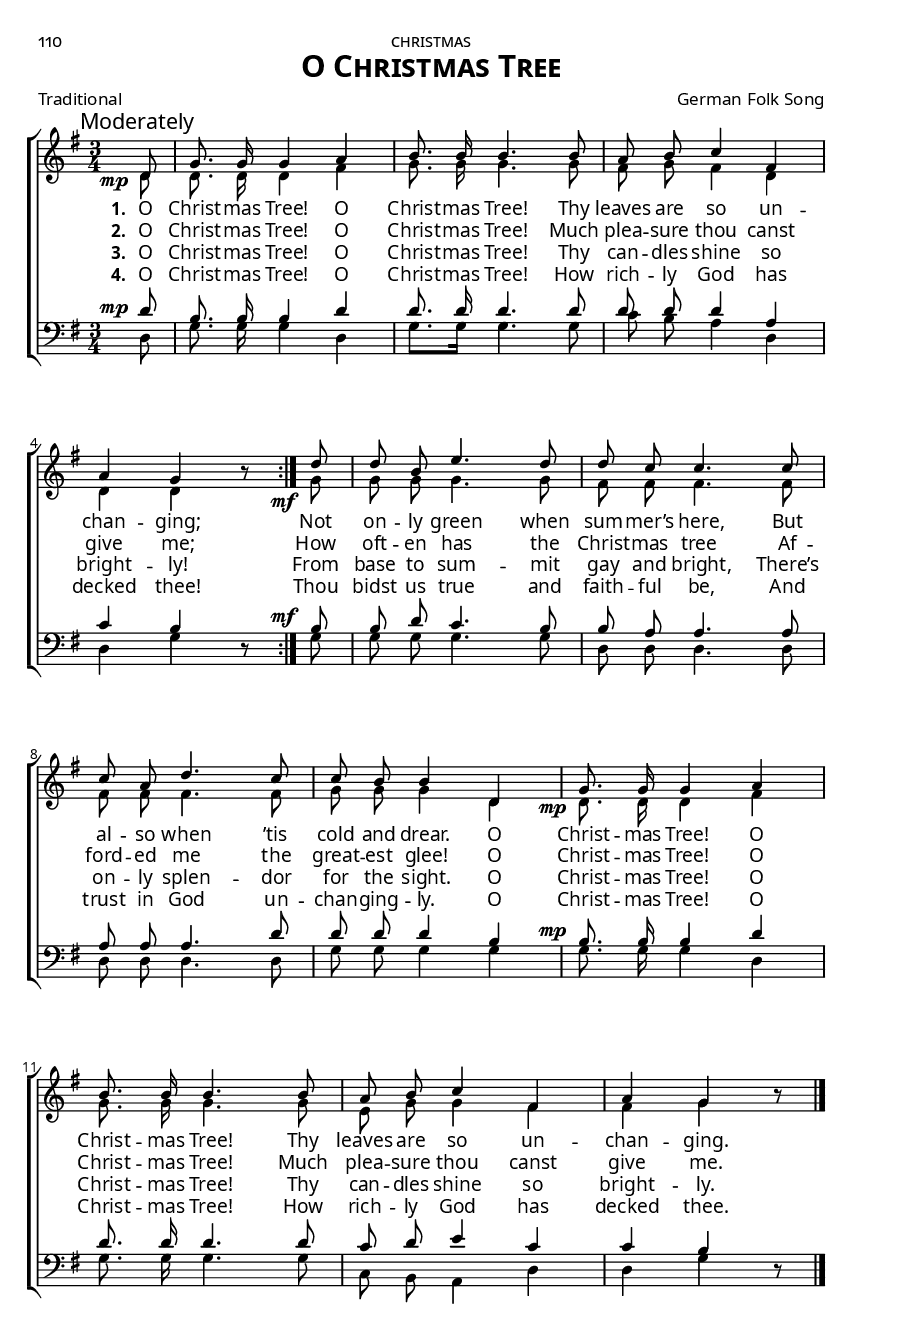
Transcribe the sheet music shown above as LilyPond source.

\version "2.14.2"
\include "util.ly"
\header {
  title = \markup{\override #'(font-name . "Garamond Premier Pro Semibold"){ \abs-fontsize #15 \smallCapsOldStyle"O Christmas Tree"}}
  poet = \markup\oldStyleNum"Traditional"
  composer = \markup\oldStyleNum"German Folk Song"
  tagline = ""
}
\paper {
  paper-height = 9\in
  paper-width = 6\in
  indent = 0\in
  %system-system-spacing = #'((basic-distance . 10) (padding . 0))
  %system-system-spacing =
  %  #'((basic-distance . 0)
  %     (minimum-distance . 0)
  %     (padding . -0.35)
  %     (stretchability . 100))
  ragged-last-bottom = ##f
  ragged-bottom = ##f
  two-sided = ##t
  inner-margin = 0.5\in
  outer-margin = 0.25\in
  top-margin = 0.25\in
  bottom-margin = 0.25\in
  first-page-number = #110
  print-first-page-number = ##t
  headerLine = \markup{\override #'(font-name . "Garamond Premier Pro") \smallCapsOldStyle"christmas"}
  oddHeaderMarkup = \markup\fill-line{
     \override #'(font-name . "Garamond Premier Pro")\abs-fontsize #8.5
     \combine 
        \fill-line{"" \on-the-fly #print-page-number-check-first
        \oldStylePageNum""
        }
        \fill-line{\headerLine}
  }
  evenHeaderMarkup = \markup {
     \override #'(font-name . "Garamond Premier Pro")\abs-fontsize #8.5
     \combine
        \on-the-fly #print-page-number-check-first
        \oldStylePageNum""
        \fill-line{\headerLine}
  }
}
#(set-global-staff-size 15) \paper{ #(define fonts (make-pango-font-tree "GoudyOlSt BT" "Garamond Premier Pro" "Garamond Premier Pro" (/ 15 20))) }
global = {
  \key g \major
  \time 3/4
  \override DynamicLineSpanner #'staff-padding = #0.0
  \override DynamicLineSpanner #'Y-extent = #'(1 . 1)
  \override DynamicText #'X-offset = #-5
}

sopMusic = \relative c' {
  \once \override Score.RehearsalMark #'self-alignment-X = #LEFT
  \mark "Moderately"
  \partial 8 d8_\mp |
  g8.\noBeam g16 g4 a |
  b8.\noBeam b16 b4. b8 |
  a8\noBeam b c4 fis, | \break
  
  \partial 8*5 a g b8\rest \bar ":|"
  \partial 8 d8_\mf |
  d\noBeam b e4. d8 |
  d\noBeam c c4. c8 | \break
  
  c8\noBeam a d4. c8 |
  c\noBeam b b4 d, |
  g8.\noBeam_\mp g16 g4 a | \break
  
  b8.\noBeam b16 b4. b8 |
  a\noBeam b c4 fis, |
  \partial 8*5 a4 g b8\rest \bar "|."
}
sopWords = \lyricmode {
  
}

altoMusic = \relative c' {
  d8 |
  d8.\noBeam d16 d4 fis |
  g8.\noBeam g16 g4. g8 |
  fis8\noBeam g fis4 d |
  
  d d s8 |
  g8 |
  g\noBeam g g4. g8 |
  fis8\noBeam fis fis4. fis8 |
  
  fis\noBeam fis fis4. fis8 |
  g\noBeam g g4 d |
  d8.\noBeam d16 d4 fis |
  
  g8.\noBeam g16 g4. g8 |
  e\noBeam g g4 fis |
  fis g s8 \bar "|."
}
altoWords = \lyricmode {
  \dropLyricsIX
  \set stanza = #"1. "
  O Christ -- mas Tree! O Christ -- mas Tree!
  Thy leaves are so un -- chan -- ging;
  Not on -- ly green when sum -- mer’s here,
  But al -- so when ’tis cold and drear.
  O Christ -- mas Tree! O Christ -- mas Tree!
  Thy leaves are so un -- chan -- ging.
}
altoWordsII = \lyricmode {
  \dropLyricsIX
  \set stanza = #"2. "
  O Christ -- mas Tree! O Christ -- mas Tree!
  Much plea -- sure thou canst give me;
  How oft -- en has the Christ -- mas tree
  Af -- ford -- ed me the great -- est glee!
  O Christ -- mas Tree! O Christ -- mas Tree!
  Much plea -- sure thou canst give me.
}
altoWordsIII = \lyricmode {
  \dropLyricsIX
  \set stanza = #"3. "
  O Christ -- mas Tree! O Christ -- mas Tree!
  Thy can -- dles shine so bright -- ly!
  From base to sum -- mit gay and bright,
  There’s on -- ly splen -- dor for the sight.
  O Christ -- mas Tree! O Christ -- mas Tree!
  Thy can -- dles shine so bright -- ly.
}
altoWordsIV = \lyricmode {
  \dropLyricsIX
  \set stanza = #"4. "
  O Christ -- mas Tree! O Christ -- mas Tree!
  How rich -- ly God has decked thee!
  Thou bidst us true and faith -- ful be,
  And trust in God un -- chan -- ging -- ly.
  O Christ -- mas Tree! O Christ -- mas Tree!
  How rich -- ly God has decked thee.
}
altoWordsV = \lyricmode {
}

tenorMusic = \relative c' {
  d8^\mp |
  b8.\noBeam b16 b4 d |
  d8.\noBeam d16 d4. d8 |
  d\noBeam d d4 a |
  
  c b s8 |
  b8^\mf |
  b\noBeam d c4. b8 |
  b\noBeam a a4. a8 |
  
  a\noBeam a a4. d8 |
  d\noBeam d d4 b |
  b8.\noBeam^\mp b16 b4 d |
  
  d8.\noBeam d16 d4. d8 |
  c\noBeam d e4 c |
  c b s8 \bar "|."
}
tenorWords = \lyricmode {

}

bassMusic = \relative c {
  d8 |
  g8.\noBeam g16 g4 d |
  g8. g16 g4. g8 |
  c8\noBeam b8\noBeam a4 d, |
  
  d g d8\rest |
  g |
  g\noBeam g g4. g8 |
  d\noBeam d d4. d8 |
  
  d\noBeam d d4. d8 |
  g\noBeam g g4 g |
  g8.\noBeam g16 g4 d |
  
  g8.\noBeam g16 g4. g8 |
  c,\noBeam b a4 d |
  d g d8\rest \bar "|."
}
bassWords = \lyricmode {

}

\score {
  <<
   \new ChoirStaff <<
%    \new Lyrics = sopranos \with { \override VerticalAxisGroup #'nonstaff-relatedstaff-spacing = #'((basic-distance . 1)) }
    \new Staff = women <<
      \new Voice = "sopranos" { \voiceOne << \global \sopMusic >> }
      \new Voice = "altos" { \voiceTwo << \global \altoMusic >> }
    >>
    \new Lyrics \with { alignAboveContext = #"women" \override VerticalAxisGroup #'nonstaff-relatedstaff-spacing = #'((basic-distance . 1))} \lyricsto "sopranos" \sopWords
    \new Lyrics = "altosV"  \with { alignBelowContext = #"women" } \lyricsto "sopranos" \altoWordsV
    \new Lyrics = "altosIV"  \with { alignBelowContext = #"women" } \lyricsto "sopranos" \altoWordsIV
    \new Lyrics = "altosIII"  \with { alignBelowContext = #"women" } \lyricsto "sopranos" \altoWordsIII
    \new Lyrics = "altosII"  \with { alignBelowContext = #"women" } \lyricsto "sopranos" \altoWordsII
    \new Lyrics = "altos"  \with { alignBelowContext = #"women" \override VerticalAxisGroup #'nonstaff-relatedstaff-spacing = #'((padding . -0.5))} \lyricsto "sopranos" \altoWords
   \new Staff = men <<
      \clef bass
      \new Voice = "tenors" { \voiceOne << \global \tenorMusic >> }
      \new Voice = "basses" { \voiceTwo << \global \bassMusic >> }
    >>
    \new Lyrics \with { alignAboveContext = #"men" \override VerticalAxisGroup #'nonstaff-relatedstaff-spacing = #'((basic-distance . 1)) } \lyricsto "tenors" \tenorWords
    \new Lyrics \with { alignBelowContext = #"men" \override VerticalAxisGroup #'nonstaff-relatedstaff-spacing = #'((basic-distance . 1)) } \lyricsto "basses" \bassWords
  >>
%    \new PianoStaff << \new Staff { \new Voice { \pianoRH } } \new Staff { \clef "bass" \pianoLH } >>
  >>
  \layout {
    \context {
      \Score
      %\override SpacingSpanner #'base-shortest-duration = #(ly:make-moment 1 8)
      %\override SpacingSpanner #'common-shortest-duration = #(ly:make-moment 1 4)
    }
    \context {
      % Remove all empty staves
      % \Staff \RemoveEmptyStaves \override VerticalAxisGroup #'remove-first = ##t
    }
    \context {
      \Lyrics
      \override LyricText #'X-offset = #center-on-word
    }
  }
}

